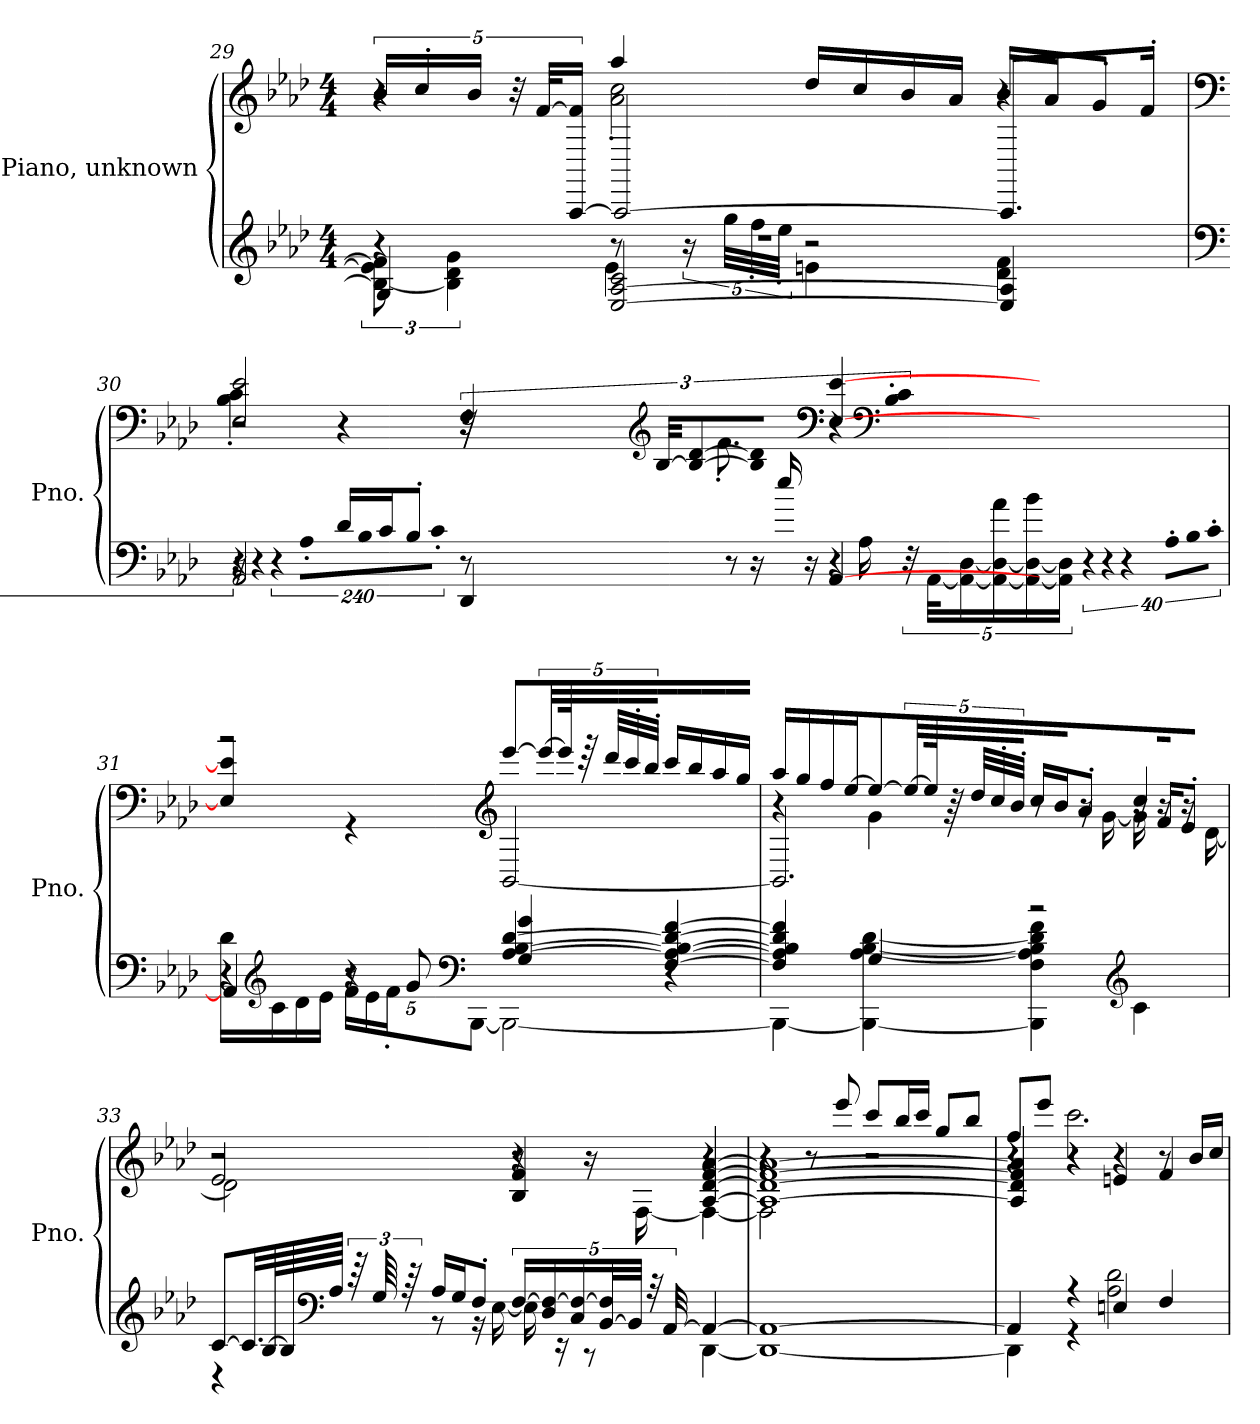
**kern	**kern
*part1	*part1
*staff2	*staff1
*I"Piano, unknown	*
*I'Pno.	*
*clefG2	*clefG2
*k[b-e-a-d-]	*k[b-e-a-d-]
*M4/4	*M4/4
=29	=29
*^	*^
*	*^	*	*^
*	*	*^	*	*	*
1r	12B-\_ 12e-\] 12f\]	4G/	4r	4r	4r	20b-/LL
.	.	.	.	.	.	20cc'/
.	6B-\] 6d-\ 6g\	.	.	.	.	.
.	.	.	.	.	.	20b-/JJ
.	.	.	.	.	.	40r
.	.	.	.	.	.	[40f/KLL
.	.	.	.	.	.	[20AAA-/ 20f/]JJ
.	8r	[2E-/ [2A-/ 2c/	4e-\	4aa-/	2a-\' 2cc\'	2AAA-/_
.	20r	.	.	.	.	.
.	40gg\LLL	.	.	.	.	.
.	40ff'\	.	.	.	.	.
.	40ee-'\JJJ	.	.	.	.	.
.	4en\	.	2r	16dd-/LL	.	.
.	.	.	.	16cc/	.	.
.	.	.	.	16b-/	.	.
.	.	.	.	16a-/JJ	.	.
.	4d-\ 4f\	4E-/] 4A-/]	.	16b-/LL	4r	8.AAA-/L]
.	.	.	.	16a-/J	.	.
.	.	.	.	8g'/J	.	.
.	.	.	.	.	.	16f'/Jk
*v	*v	*v	*v	*	*	*
!!LO:LB:g=z	!!	!!
=30	=30	=30	=30
*clefF4	*clefF4	*	*
*^	*	*	*
!	!LO:N:vis=32	!	!	!
*	*^	*	*	*
4r	640%23r	2AA-/	2E-/ 2e-/	4B-\' 4c\'	2r
!	!LO:N:vis=32	!	!	!	!
.	640%23r	.	.	.	.
!	!LO:N:vis=16	!	!	!	!
.	1920%137r	.	.	.	.
!	!LO:N:vis=32	!	!	!	!
.	640%23A-'\LLL	.	.	.	.
!	!LO:N:vis=32	!	!	!	!
.	640%23B-\	.	.	.	.
!	!LO:N:vis=32	!	!	!	!
.	640%23c'\JJJ	.	.	.	.
16d-/LL	.	.	.	4r	.
.	8r	.	.	.	.
16c/J	.	.	.	.	.
8B-'/J	.	.	.	.	.
.	16r	.	.	.	.
.	16A-\	.	.	.	.
8r	.	4DD-/	48r	16r	4F/
.	40r	.	.	.	.
*	*	*	*clefG2	*	*
.	.	.	[48B-/KKL	.	.
.	[40AA-\KLL	.	.	.	.
.	.	.	12B-/_ [12d-/	.	.
.	20AA-\_ [20D-\	.	.	.	.
.	.	.	.	8.f'\	.
.	20AA-\_ 20D-\_ 20a-\	.	.	.	.
16r	.	.	8B-/] 8d-/]J	.	.
.	20AA-\_ 20D-\_ 20b-\	.	.	.	.
16ee-/	.	.	.	.	.
.	20AA-\] 20D-\]JJ	.	.	.	.
*	*	*	*clefF4	*	*
4r	.	[4AA-/	4B-/' 4c/'	4r	[4E-/ [4e-/
!	!LO:N:vis=32	!	!	!	!
.	640%23r	.	.	.	.
!	!LO:N:vis=32	!	!	!	!
.	640%23r	.	.	.	.
!	!LO:N:vis=16	!	!	!	!
.	1920%137r	.	.	.	.
!	!LO:N:vis=32	!	!	!	!
.	640%23A-'\LLL	.	.	.	.
!	!LO:N:vis=32	!	!	!	!
.	640%23B-\	.	.	.	.
!	!LO:N:vis=32	!	!	!	!
.	640%23c'\JJJ	.	.	.	.
480ryy	.	480ryy	480ryy	480ryy	480ryy
*	*	*	*	*v	*v
!!LO:PB:g=z
=31	=31	=31	=31	=31
4r	16d-\LL	4AA-/]	2r	4E-/] 4e-/]
*clefG2	*	*	*	*
.	16c\	.	.	.
.	16d-\	.	.	.
.	16e-\JJ	.	.	.
*	*Xbrackettup	*	*	*
8r	20f\LL	4r	.	4r
.	20e-\	.	.	.
.	20f'\J	.	.	.
8g/	.	.	.	.
*clefF4	*	*	*	*
.	[10BBB-\J	.	.	.
*	*	*	*clefG2	*
[4A-/ [4B-/ [4d-/	2BBB-\_	4G/ 4g/	[8eee-/L	[2BB-/
.	.	.	40eee-/LL_	.
.	.	.	80eee-/JJJk]	.
.	.	.	80r	.
.	.	.	40ddd-/LLL	.
.	.	.	40ccc'/	.
.	.	.	40bb-'/JJJ	.
[4F/ 4A-/_ 4B-/_ 4d-/_ [4f/	.	4r	16ccc/LL	.
.	.	.	16bb-/	.
.	.	.	16aa-/	.
.	.	.	16gg/JJ	.
*	*v	*v	*	*
!!LO:LB:g=z
=32	=32	=32	=32
*	*	*	*^
4F/] 4A-/] 4B-/] 4d-/] 4f/]	4BBB-\_	16aa-/LL	4r	2.BB-/]
.	.	16gg/	.	.
.	.	16ff/	.	.
.	.	[16ee-/J	.	.
4G/	4BBB-\_ [4A-\ [4B-\ [4d-\	8ee-/_	4g\	.
.	.	40ee-/LL_	.	.
.	.	80ee-/JJJk]	.	.
.	.	80r	.	.
.	.	40dd-/LLL	.	.
.	.	40cc'/	.	.
.	.	40b-'/JJJ	.	.
2r	4BBB-\] 4F\ 4A-\] 4B-\] 4d-\] 4f\	16cc/LL	8r	.
.	.	16b-/J	.	.
.	.	8a-'/J	16r	.
.	.	.	[16g\	.
*clefG2	*	*	*	*
.	4c\	16r	16g\]	4cc/
.	.	16f/KL	16r	.
.	.	8e-'/J	16r	.
.	.	.	[16d-\	.
!!LO:LB:g=z	!!	!!
=33	=33	=33	=33	=33
[8c/L	4r	2e-/	2d-\]	2r
32.c/LL]	.	.	.	.
[64B-/L	.	.	.	.
64B-/]	.	.	.	.
*clefF4	*	*	*	*
64A-/JJJJ	.	.	.	.
*brackettup	*	*	*	*
96r	.	.	.	.
96G/	.	.	.	.
96r	.	.	.	.
16A-/LL	8r	.	.	.
16G/J	.	.	.	.
8F'/J	16r	.	.	.
.	[16E-\	.	.	.
[20F/LL	16E-\]	4B-/ 4f/	8r	4r
20D-/ 20F/_	.	.	.	.
.	16r	.	.	.
20C/ 20F/_	.	.	.	.
.	8r	.	16r	.
[40BB-/ 40F/]L	.	.	.	.
40BB-/JJJ]	.	.	.	.
.	.	.	[16F\	.
40r	.	.	.	.
[40AA-/	.	.	.	.
4AA-/_	[4DD-\	4r	4F\_	[4A-/ [4d-/ [4f/ [4a-/
=34	=34	=34	=34	=34
1AA-_	1DD-_	4r	2F\]	1A-_ 1d-_ 1f_ 1a-_
.	.	8r	.	.
.	.	8eee-/	.	.
.	.	8ccc/L	2r	.
.	.	16bb-/L	.	.
.	.	16ccc/JJ	.	.
.	.	8gg/L	.	.
.	.	8bb-/J	.	.
!!LO:LB:g=z	!!	!!
=35	=35	=35	=35	=35
4AA-/]	4DD-\]	8ff/L	4r	4A-/] 4d-/] 4f/] 4a-/]
.	.	8eee-/J	.	.
4r	4r	4r	2.ccc\	4r
4En/	2A-\ 2d-\	4en/	.	4r
4F/	.	8r	.	4f/
.	.	16b-/LL	.	.
.	.	16cc/JJ	.	.
*v	*v	*	*	*
*	*v	*v	*v
=	=
*-	*-
